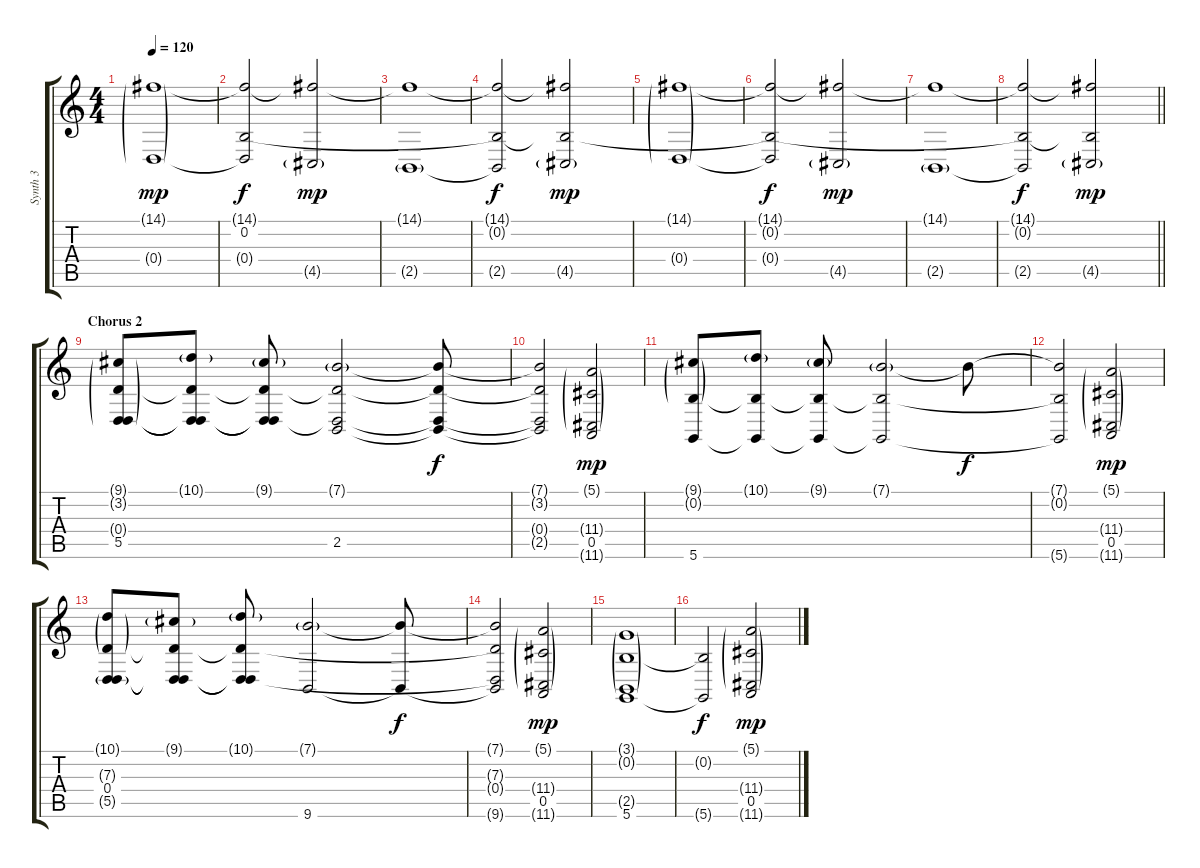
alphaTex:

\track ("Synth 3" "Synth 3") {instrument stringensemble1}
\staff {score tabs}
\tuning (E4 B3 G3 D3 A2 D2) {hide}
\ts (4 4)
\tempo 120
\clef g2
\ks c
(14.1{g} 0.4{g}).1{dy mp} |
(14.1{t} 0.2{t} 0.4{t}).2{dy f} (14.1{t} 4.5{g}).2{dy mp} |
(14.1{t} 2.5{g}).1 |
(14.1{t} 0.2{t} 2.5{t}).2{dy f} (14.1{t} 0.2{t} 4.5{g}).2{dy mp} |
(14.1{g} 0.4{g}).1 |
(14.1{t} 0.2{t} 0.4{t}).2{dy f} (14.1{t} 4.5{g}).2{dy mp} |
(14.1{t} 2.5{g}).1 |
\barLineRight lightlight
(14.1{t} 0.2{t} 2.5{t}).2{dy f} (14.1{t} 0.2{t} 4.5{g}).2{dy mp} |
\section ("" "Chorus 2")
(9.1{g} 3.2{g} 0.4{g} 5.5).8 (10.1{g} 3.2{t} 0.4{t} 5.5{t}).8 (9.1{g} 3.2{t} 0.4{t} 5.5{t}).8 (7.1{g} 3.2{t} 0.4{t} 2.5).2 (7.1{t} 3.2{t} 0.4{t} 2.5{t}).8{dy f} |
(7.1{t} 3.2{t} 0.4{t} 2.5{t}).2 (5.1{g} 11.4{g} 0.5 11.6{g}).2{dy mp} |
(9.1{g} 0.2{g} 5.6).8 (10.1{g} 0.2{t} 5.6{t}).8 (9.1{g} 0.2{t} 5.6{t}).8 (7.1{g} 0.2{t} 5.6{t}).2 7.1{t}.8{dy f} |
(7.1{t} 0.2{t} 5.6{t}).2 (5.1{g} 11.4{g} 0.5 11.6{g}).2{dy mp} |
(10.1{g} 7.3{g} 0.4 5.5{g}).8 (9.1{g} 7.3{t} 0.4{t} 5.5{t}).8 (10.1{g} 7.3{t} 0.4{t} 5.5{t}).8 (7.1{g} 9.6).2 (7.1{t} 9.6{t}).8{dy f} |
(7.1{t} 7.3{t} 0.4{t} 9.6{t}).2 (5.1{g} 11.4{g} 0.5 11.6{g}).2{dy mp} |
(3.1{g} 0.2{g} 2.5{g} 5.6).1 |
(0.2{t} 5.6{t}).2{dy f} (5.1{g} 11.4{g} 0.5 11.6{g}).2{dy mp}
